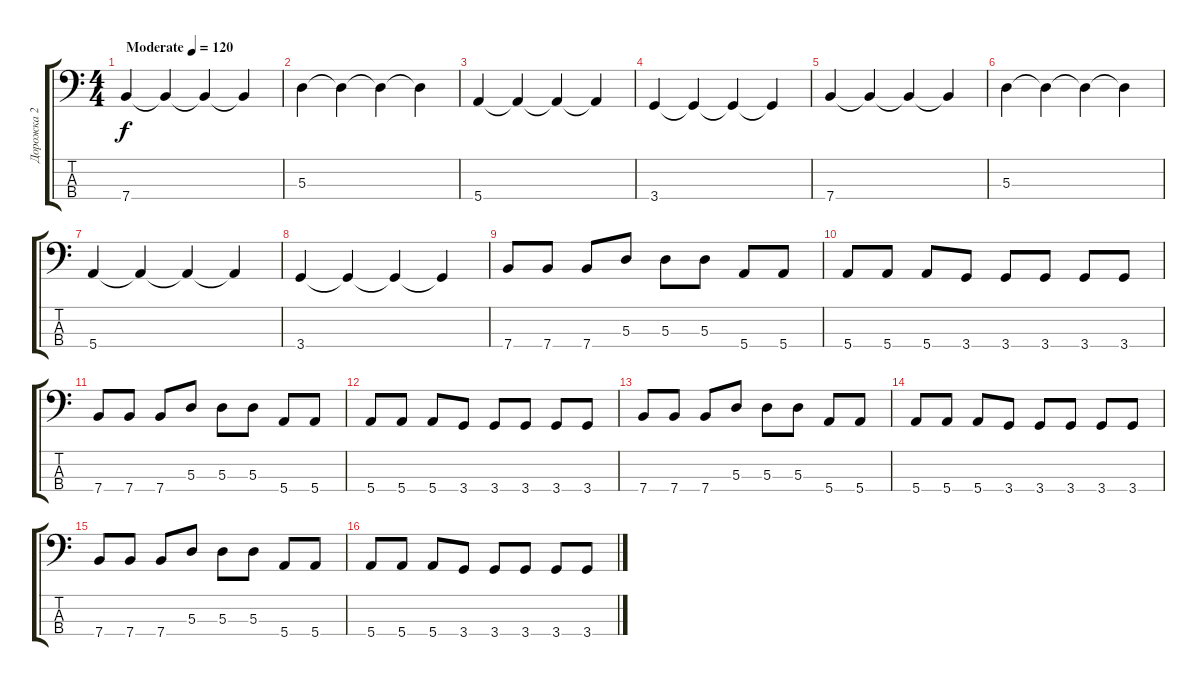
\track ("Дорожка 2" "Дорожка 2") {instrument electricbassfinger}
\staff {score tabs}
\tuning (G2 D2 A1 E1) {hide}
\ts (4 4)
\tempo (120 "Moderate")
\clef f4
\ks c
7.4.4{dy f instrument electricbassfinger} 7.4{t}.4 7.4{t}.4 7.4{t}.4 |
5.3.4 5.3{t}.4 5.3{t}.4 5.3{t}.4 |
5.4.4 5.4{t}.4 5.4{t}.4 5.4{t}.4 |
3.4.4 3.4{t}.4 3.4{t}.4 3.4{t}.4 |
7.4.4 7.4{t}.4 7.4{t}.4 7.4{t}.4 |
5.3.4 5.3{t}.4 5.3{t}.4 5.3{t}.4 |
5.4.4 5.4{t}.4 5.4{t}.4 5.4{t}.4 |
3.4.4 3.4{t}.4 3.4{t}.4 3.4{t}.4 |
7.4.8 7.4.8 7.4.8 5.3.8 5.3.8 5.3.8 5.4.8 5.4.8 |
5.4.8 5.4.8 5.4.8 3.4.8 3.4.8 3.4.8 3.4.8 3.4.8 |
7.4.8 7.4.8 7.4.8 5.3.8 5.3.8 5.3.8 5.4.8 5.4.8 |
5.4.8 5.4.8 5.4.8 3.4.8 3.4.8 3.4.8 3.4.8 3.4.8 |
7.4.8 7.4.8 7.4.8 5.3.8 5.3.8 5.3.8 5.4.8 5.4.8 |
5.4.8 5.4.8 5.4.8 3.4.8 3.4.8 3.4.8 3.4.8 3.4.8 |
7.4.8 7.4.8 7.4.8 5.3.8 5.3.8 5.3.8 5.4.8 5.4.8 |
5.4.8 5.4.8 5.4.8 3.4.8 3.4.8 3.4.8 3.4.8 3.4.8
